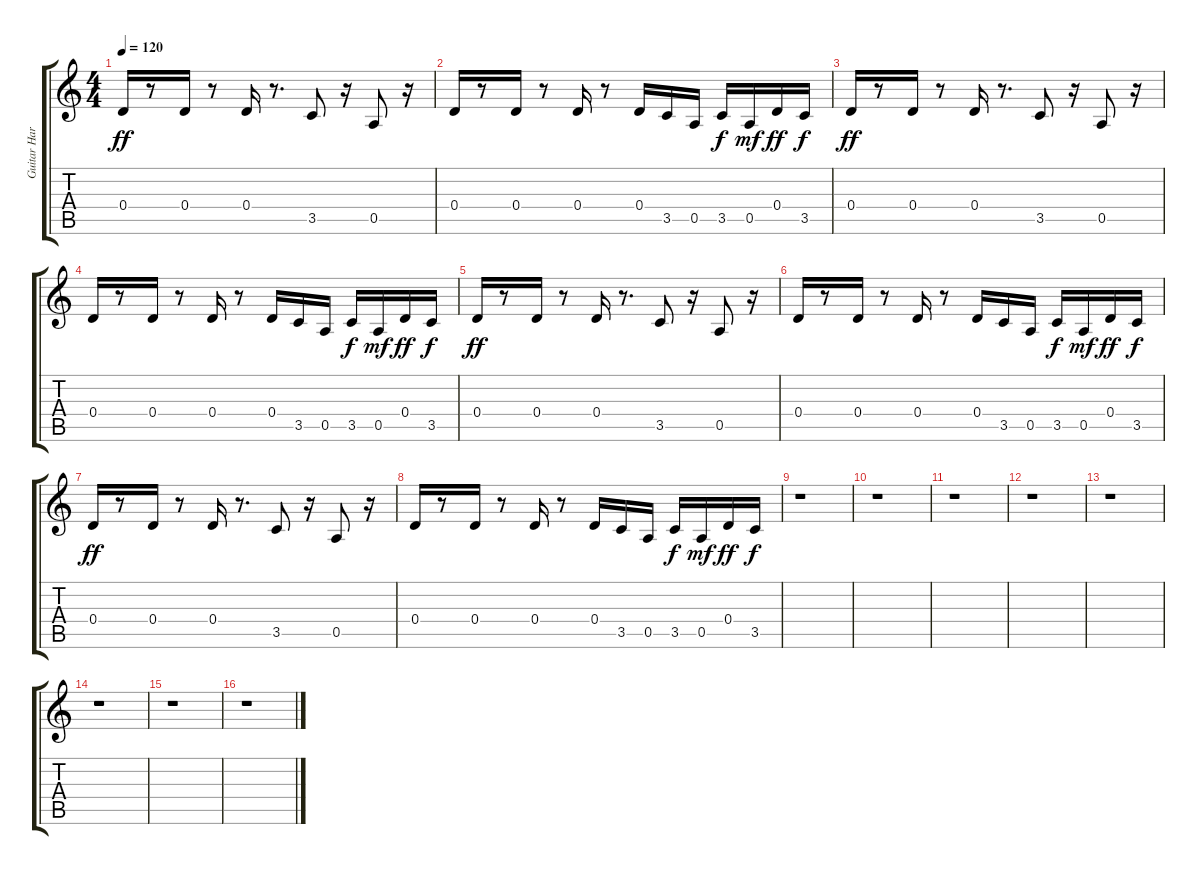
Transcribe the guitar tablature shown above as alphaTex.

\track ("Guitar Harmonics" "Guitar Har") {instrument guitarharmonics}
\staff {score tabs}
\tuning (E4 B3 G3 D3 A2 E2) {hide}
\ts (4 4)
\tempo 120
\clef g2
\ks c
0.4.16{dy ff} r.8 0.4.16 r.8 0.4.16 r.8{d} 3.5.8 r.16 0.5.8 r.16 |
0.4.16 r.8 0.4.16 r.8 0.4.16 r.8 0.4.16 3.5.16 0.5.16 3.5.16{dy f} 0.5.16{dy mf} 0.4.16{dy ff} 3.5.16{dy f} |
0.4.16{dy ff} r.8 0.4.16 r.8 0.4.16 r.8{d} 3.5.8 r.16 0.5.8 r.16 |
0.4.16 r.8 0.4.16 r.8 0.4.16 r.8 0.4.16 3.5.16 0.5.16 3.5.16{dy f} 0.5.16{dy mf} 0.4.16{dy ff} 3.5.16{dy f} |
0.4.16{dy ff} r.8 0.4.16 r.8 0.4.16 r.8{d} 3.5.8 r.16 0.5.8 r.16 |
0.4.16 r.8 0.4.16 r.8 0.4.16 r.8 0.4.16 3.5.16 0.5.16 3.5.16{dy f} 0.5.16{dy mf} 0.4.16{dy ff} 3.5.16{dy f} |
0.4.16{dy ff} r.8 0.4.16 r.8 0.4.16 r.8{d} 3.5.8 r.16 0.5.8 r.16 |
0.4.16 r.8 0.4.16 r.8 0.4.16 r.8 0.4.16 3.5.16 0.5.16 3.5.16{dy f} 0.5.16{dy mf} 0.4.16{dy ff} 3.5.16{dy f} |
r.1 |
r.1 |
r.1 |
r.1 |
r.1 |
r.1 |
r.1 |
r.1
